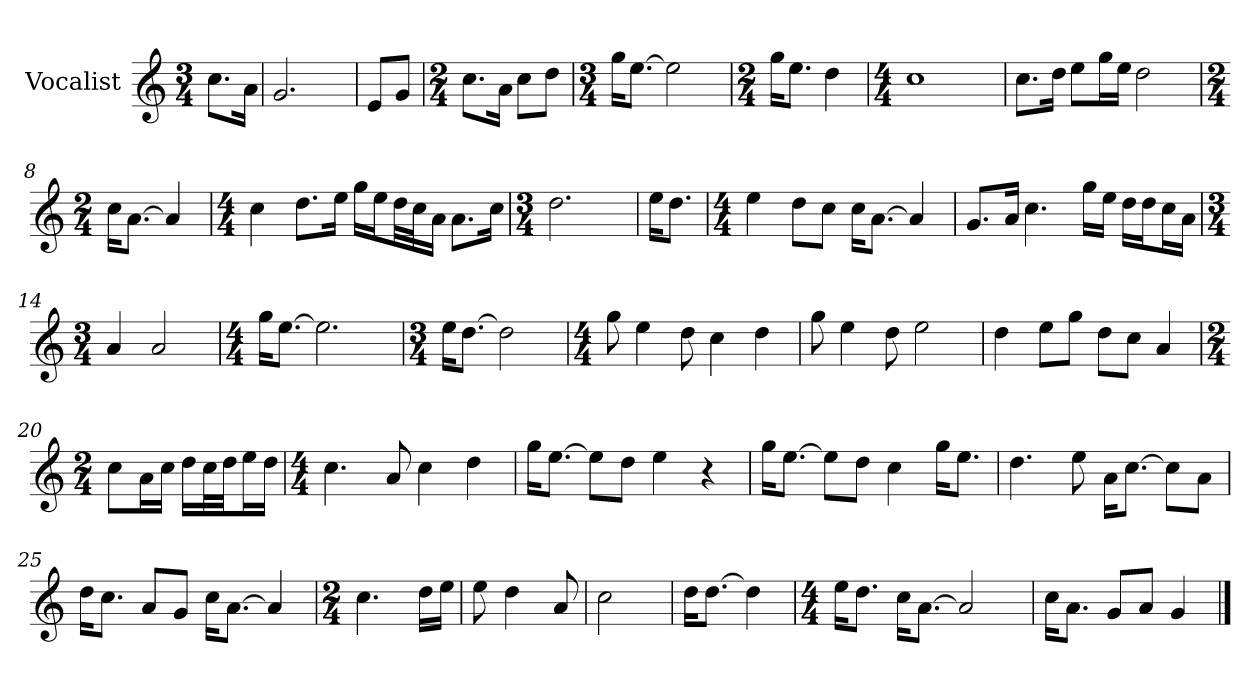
**kern
*part1
*staff1
*I"Vocalist
*k[]
*C:
*M3/4
=
8.ccL
16aJk
=1
2.g
=2
8eL
8gJ
=3
*M2/4
8.ccL
16aJk
8ccL
8ddJ
=4
*M3/4
16ggKL
[8.eeJ
2ee]
=5
*M2/4
16ggKL
8.eeJ
4dd
=6
*M4/4
1cc
=7
8.ccL
16ddJk
8eeL
16ggL
16eeJJ
2dd
=8
*M2/4
16ccKL
[8.aJ
4a]
=9
*M4/4
4cc
8.ddL
16eeJk
16ggLL
16eeJ
32ddLL
32ccJ
16aJJ
8.aL
16ccJk
=10
*M3/4
2.dd
=11
16eeKL
8.ddJ
=12
*M4/4
4ee
8ddL
8ccJ
16ccKL
[8.aJ
4a]
=13
8.gL
16aJk
4.cc
16ggLL
16eeJJ
16ddLL
16ddJ
16ccL
16aJJ
=14
*M3/4
4a
2a
=15
*M4/4
16ggKL
[8.eeJ
2.ee]
=16
*M3/4
16eeKL
[8.ddJ
2dd]
=17
*M4/4
8gg
4ee
8dd
4cc
4dd
=18
8gg
4ee
8dd
2ee
=19
4dd
8eeL
8ggJ
8ddL
8ccJ
4a
=20
*M2/4
8ccL
16aL
16ccJJ
16ddLL
32ccL
32ddJJ
16eeL
16ddJJ
=21
*M4/4
4.cc
8a
4cc
4dd
=22
16ggKL
[8.eeJ
8eeL]
8ddJ
4ee
4r
=23
16ggKL
[8.eeJ
8eeL]
8ddJ
4cc
16ggKL
8.eeJ
=24
4.dd
8ee
16aKL
[8.ccJ
8ccL]
8aJ
=25
16ddKL
8.ccJ
8aL
8gJ
16ccKL
[8.aJ
4a]
=26
*M2/4
4.cc
16ddLL
16eeJJ
=27
8ee
4dd
8a
=28
2cc
=29
16ddKL
[8.ddJ
4dd]
=30
*M4/4
16eeKL
8.ddJ
16ccKL
[8.aJ
2a]
=31
16ccKL
8.aJ
8gL
8aJ
4g
==
*-
